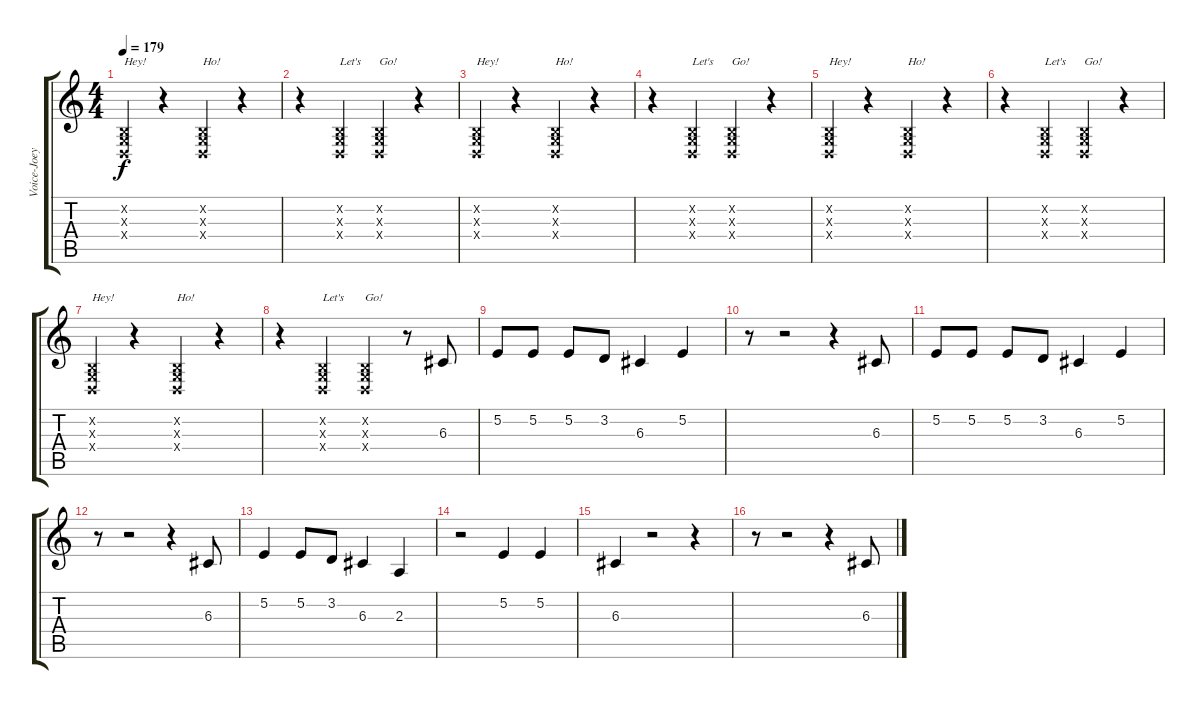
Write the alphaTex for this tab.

\track ("Voice-Joey Ramone" "Voice-Joey") {instrument lead6voice}
\staff {score tabs}
\tuning (E4 B3 G3 D3 A2 E2) {hide}
\ts (4 4)
\tempo 179
\clef g2
\ks c
(0.2{x} 0.3{x} 0.4{x}).4{txt "Hey!" dy f} r.4 (0.2{x} 0.3{x} 0.4{x}).4{txt "Ho!"} r.4 |
r.4 (0.2{x} 0.3{x} 0.4{x}).4{txt "Let's"} (0.2{x} 0.3{x} 0.4{x}).4{txt "Go!"} r.4 |
(0.2{x} 0.3{x} 0.4{x}).4{txt "Hey!"} r.4 (0.2{x} 0.3{x} 0.4{x}).4{txt "Ho!"} r.4 |
r.4 (0.2{x} 0.3{x} 0.4{x}).4{txt "Let's"} (0.2{x} 0.3{x} 0.4{x}).4{txt "Go!"} r.4 |
(0.2{x} 0.3{x} 0.4{x}).4{txt "Hey!"} r.4 (0.2{x} 0.3{x} 0.4{x}).4{txt "Ho!"} r.4 |
r.4 (0.2{x} 0.3{x} 0.4{x}).4{txt "Let's"} (0.2{x} 0.3{x} 0.4{x}).4{txt "Go!"} r.4 |
(0.2{x} 0.3{x} 0.4{x}).4{txt "Hey!"} r.4 (0.2{x} 0.3{x} 0.4{x}).4{txt "Ho!"} r.4 |
r.4 (0.2{x} 0.3{x} 0.4{x}).4{txt "Let's"} (0.2{x} 0.3{x} 0.4{x}).4{txt "Go!"} r.8 6.3.8 |
5.2.8 5.2.8 5.2.8 3.2.8 6.3.4 5.2.4 |
r.8 r.2 r.4 6.3.8 |
5.2.8 5.2.8 5.2.8 3.2.8 6.3.4 5.2.4 |
r.8 r.2 r.4 6.3.8 |
5.2.4 5.2.8 3.2.8 6.3.4 2.3.4 |
r.2 5.2.4 5.2.4 |
6.3.4 r.2 r.4 |
r.8 r.2 r.4 6.3.8
